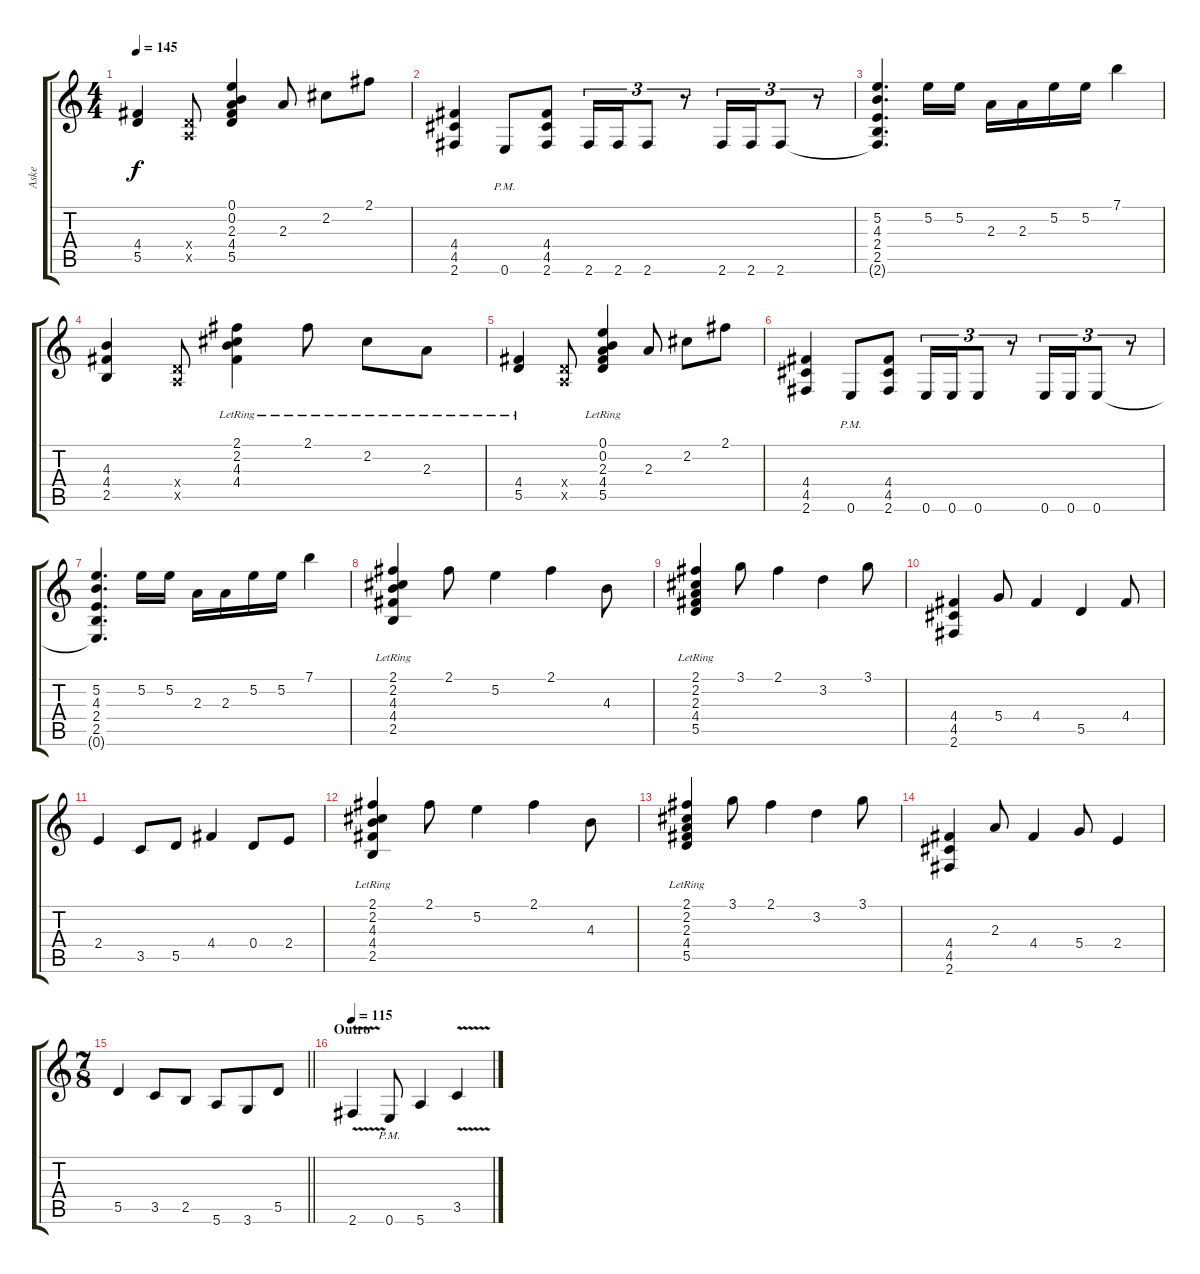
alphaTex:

\track ("Aske" "Aske") {instrument acousticguitarsteel}
\staff {score tabs}
\tuning (E4 B3 G3 D3 A2 E2) {hide}
\ts (4 4)
\tempo 145
\clef g2
\ks c
(4.4 5.5).4{dy f} (0.4{x} 0.5{x}).8 (0.1 0.2 2.3 4.4 5.5).4 2.3.8 2.2.8 2.1.8 |
(4.4 4.5 2.6).4 0.6{pm}.8 (4.4 4.5 2.6).8 2.6.16{tu (3 2)} 2.6.16{tu (3 2)} 2.6.8{tu (3 2)} r.8{tu (3 2)} 2.6.16{tu (3 2)} 2.6.16{tu (3 2)} 2.6.8{tu (3 2)} r.8{tu (3 2)} |
(5.2 4.3 2.4 2.5 2.6{t}).4{d} 5.2.16 5.2.16 2.3.16 2.3.16 5.2.16 5.2.16 7.1.4 |
(4.3 4.4 2.5).4{instrument distortionguitar} (0.4{x} 0.5{x}).8 (2.1 2.2 4.3 4.4{lr}).4 2.1{lr}.8 2.2{lr}.8 2.3{lr}.8 |
(4.4 5.5{lr}).4 (0.4{x} 0.5{x}).8 (0.1{lr} 0.2{lr} 2.3{lr} 4.4{lr} 5.5{lr}).4 2.3.8 2.2.8 2.1.8 |
(4.4 4.5 2.6).4 0.6{pm}.8 (4.4 4.5 2.6).8 0.6.16{tu (3 2)} 0.6.16{tu (3 2)} 0.6.8{tu (3 2)} r.8{tu (3 2)} 0.6.16{tu (3 2)} 0.6.16{tu (3 2)} 0.6.8{tu (3 2)} r.8{tu (3 2)} |
(5.2 4.3 2.4 2.5 0.6{t}).4{d} 5.2.16 5.2.16 2.3.16 2.3.16 5.2.16 5.2.16 7.1.4 |
(2.1 2.2{lr} 4.3 4.4 2.5).4{instrument distortionguitar} 2.1.8 5.2.4 2.1.4 4.3.8 |
(2.1{lr} 2.2{lr} 2.3{lr} 4.4{lr} 5.5{lr}).4 3.1.8 2.1.4 3.2.4 3.1.8 |
(4.4 4.5 2.6).4 5.4.8 4.4.4 5.5.4 4.4.8 |
2.4.4 3.5.8 5.5.8 4.4.4 0.4.8 2.4.8 |
(2.1 2.2{lr} 4.3 4.4 2.5).4{instrument distortionguitar} 2.1.8 5.2.4 2.1.4 4.3.8 |
(2.1{lr} 2.2{lr} 2.3{lr} 4.4{lr} 5.5{lr}).4 3.1.8 2.1.4 3.2.4 3.1.8 |
(4.4 4.5 2.6).4 2.3.8 4.4.4 5.4.8 2.4.4 |
\ts (7 8)
\barLineRight lightlight
5.5.4 3.5.8 2.5.8 5.6.8 3.6.8 5.5.8 |
\section ("" "Outro")
\tempo 115
2.6{v}.4 0.6{pm}.8 5.6.4 3.5{v}.4
